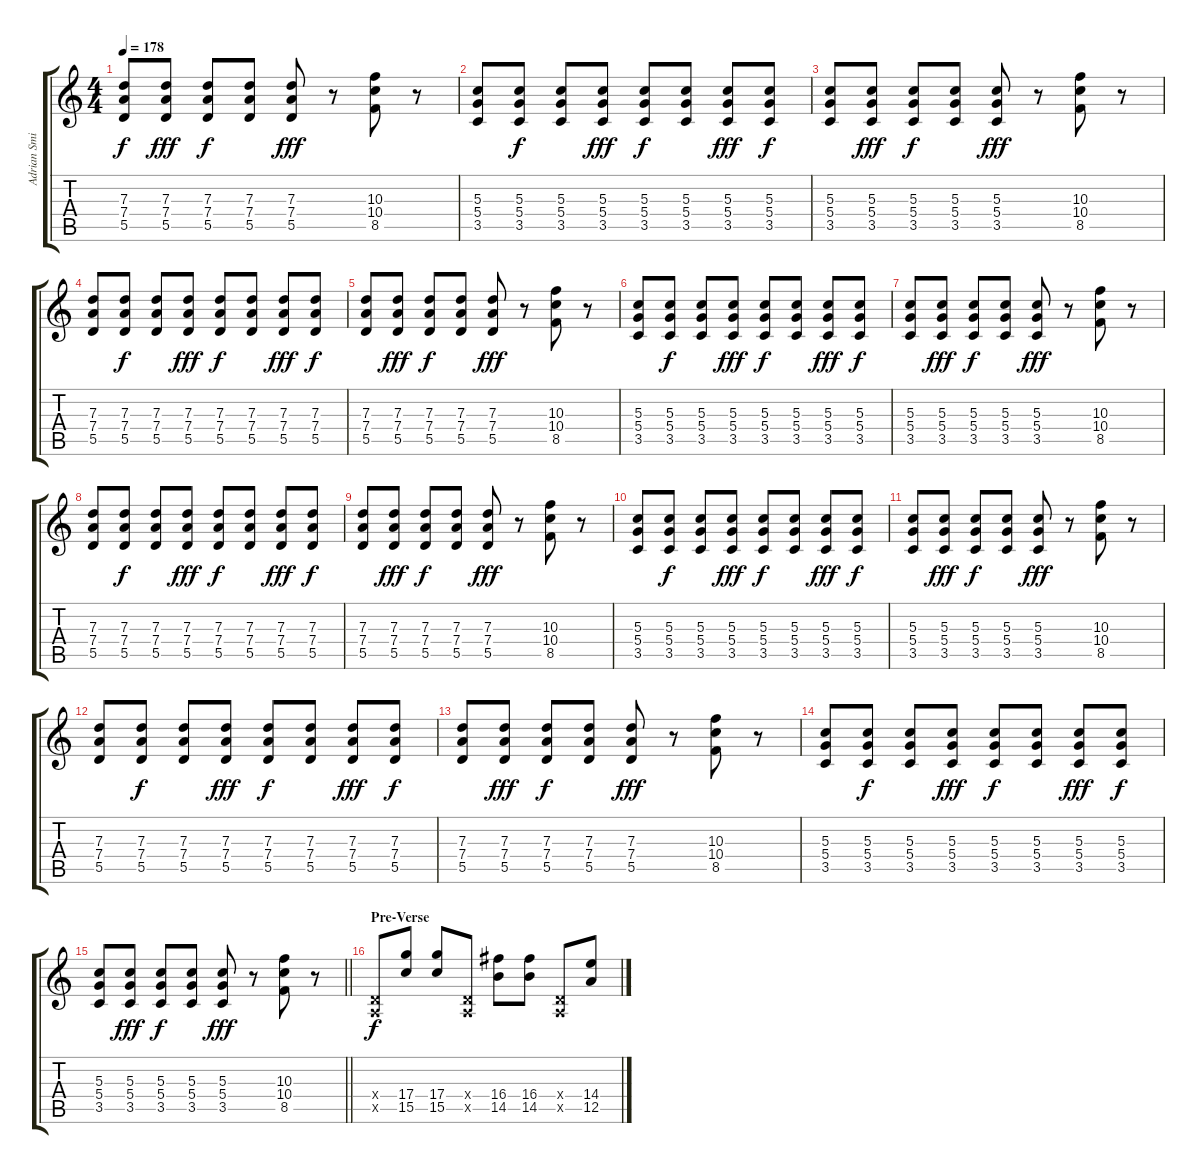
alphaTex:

\track ("Adrian Smith" "Adrian Smi") {instrument distortionguitar}
\staff {score tabs}
\tuning (E4 B3 G3 D3 A2 E2) {hide}
\ts (4 4)
\tempo 178
\clef g2
\ks c
(7.3 7.4 5.5).8{dy f} (7.3 7.4 5.5).8{dy fff} (7.3 7.4 5.5).8{dy f} (7.3 7.4 5.5).8 (7.3 7.4 5.5).8{dy fff} r.8 (10.3 10.4 8.5).8 r.8 |
(5.3 5.4 3.5).8 (5.3 5.4 3.5).8{dy f} (5.3 5.4 3.5).8 (5.3 5.4 3.5).8{dy fff} (5.3 5.4 3.5).8{dy f} (5.3 5.4 3.5).8 (5.3 5.4 3.5).8{dy fff} (5.3 5.4 3.5).8{dy f} |
(5.3 5.4 3.5).8 (5.3 5.4 3.5).8{dy fff} (5.3 5.4 3.5).8{dy f} (5.3 5.4 3.5).8 (5.3 5.4 3.5).8{dy fff} r.8 (10.3 10.4 8.5).8 r.8 |
(7.3 7.4 5.5).8 (7.3 7.4 5.5).8{dy f} (7.3 7.4 5.5).8 (7.3 7.4 5.5).8{dy fff} (7.3 7.4 5.5).8{dy f} (7.3 7.4 5.5).8 (7.3 7.4 5.5).8{dy fff} (7.3 7.4 5.5).8{dy f} |
(7.3 7.4 5.5).8 (7.3 7.4 5.5).8{dy fff} (7.3 7.4 5.5).8{dy f} (7.3 7.4 5.5).8 (7.3 7.4 5.5).8{dy fff} r.8 (10.3 10.4 8.5).8 r.8 |
(5.3 5.4 3.5).8 (5.3 5.4 3.5).8{dy f} (5.3 5.4 3.5).8 (5.3 5.4 3.5).8{dy fff} (5.3 5.4 3.5).8{dy f} (5.3 5.4 3.5).8 (5.3 5.4 3.5).8{dy fff} (5.3 5.4 3.5).8{dy f} |
(5.3 5.4 3.5).8 (5.3 5.4 3.5).8{dy fff} (5.3 5.4 3.5).8{dy f} (5.3 5.4 3.5).8 (5.3 5.4 3.5).8{dy fff} r.8 (10.3 10.4 8.5).8 r.8 |
(7.3 7.4 5.5).8 (7.3 7.4 5.5).8{dy f} (7.3 7.4 5.5).8 (7.3 7.4 5.5).8{dy fff} (7.3 7.4 5.5).8{dy f} (7.3 7.4 5.5).8 (7.3 7.4 5.5).8{dy fff} (7.3 7.4 5.5).8{dy f} |
(7.3 7.4 5.5).8 (7.3 7.4 5.5).8{dy fff} (7.3 7.4 5.5).8{dy f} (7.3 7.4 5.5).8 (7.3 7.4 5.5).8{dy fff} r.8 (10.3 10.4 8.5).8 r.8 |
(5.3 5.4 3.5).8 (5.3 5.4 3.5).8{dy f} (5.3 5.4 3.5).8 (5.3 5.4 3.5).8{dy fff} (5.3 5.4 3.5).8{dy f} (5.3 5.4 3.5).8 (5.3 5.4 3.5).8{dy fff} (5.3 5.4 3.5).8{dy f} |
(5.3 5.4 3.5).8 (5.3 5.4 3.5).8{dy fff} (5.3 5.4 3.5).8{dy f} (5.3 5.4 3.5).8 (5.3 5.4 3.5).8{dy fff} r.8 (10.3 10.4 8.5).8 r.8 |
(7.3 7.4 5.5).8 (7.3 7.4 5.5).8{dy f} (7.3 7.4 5.5).8 (7.3 7.4 5.5).8{dy fff} (7.3 7.4 5.5).8{dy f} (7.3 7.4 5.5).8 (7.3 7.4 5.5).8{dy fff} (7.3 7.4 5.5).8{dy f} |
(7.3 7.4 5.5).8 (7.3 7.4 5.5).8{dy fff} (7.3 7.4 5.5).8{dy f} (7.3 7.4 5.5).8 (7.3 7.4 5.5).8{dy fff} r.8 (10.3 10.4 8.5).8 r.8 |
(5.3 5.4 3.5).8 (5.3 5.4 3.5).8{dy f} (5.3 5.4 3.5).8 (5.3 5.4 3.5).8{dy fff} (5.3 5.4 3.5).8{dy f} (5.3 5.4 3.5).8 (5.3 5.4 3.5).8{dy fff} (5.3 5.4 3.5).8{dy f} |
\barLineRight lightlight
(5.3 5.4 3.5).8 (5.3 5.4 3.5).8{dy fff} (5.3 5.4 3.5).8{dy f} (5.3 5.4 3.5).8 (5.3 5.4 3.5).8{dy fff} r.8 (10.3 10.4 8.5).8 r.8 |
\section ("" "Pre-Verse")
(0.4{x} 0.5{x}).8{dy f} (17.4 15.5).8 (17.4 15.5).8 (0.4{x} 0.5{x}).8 (16.4 14.5).8 (16.4 14.5).8 (0.4{x} 0.5{x}).8 (14.4 12.5).8
